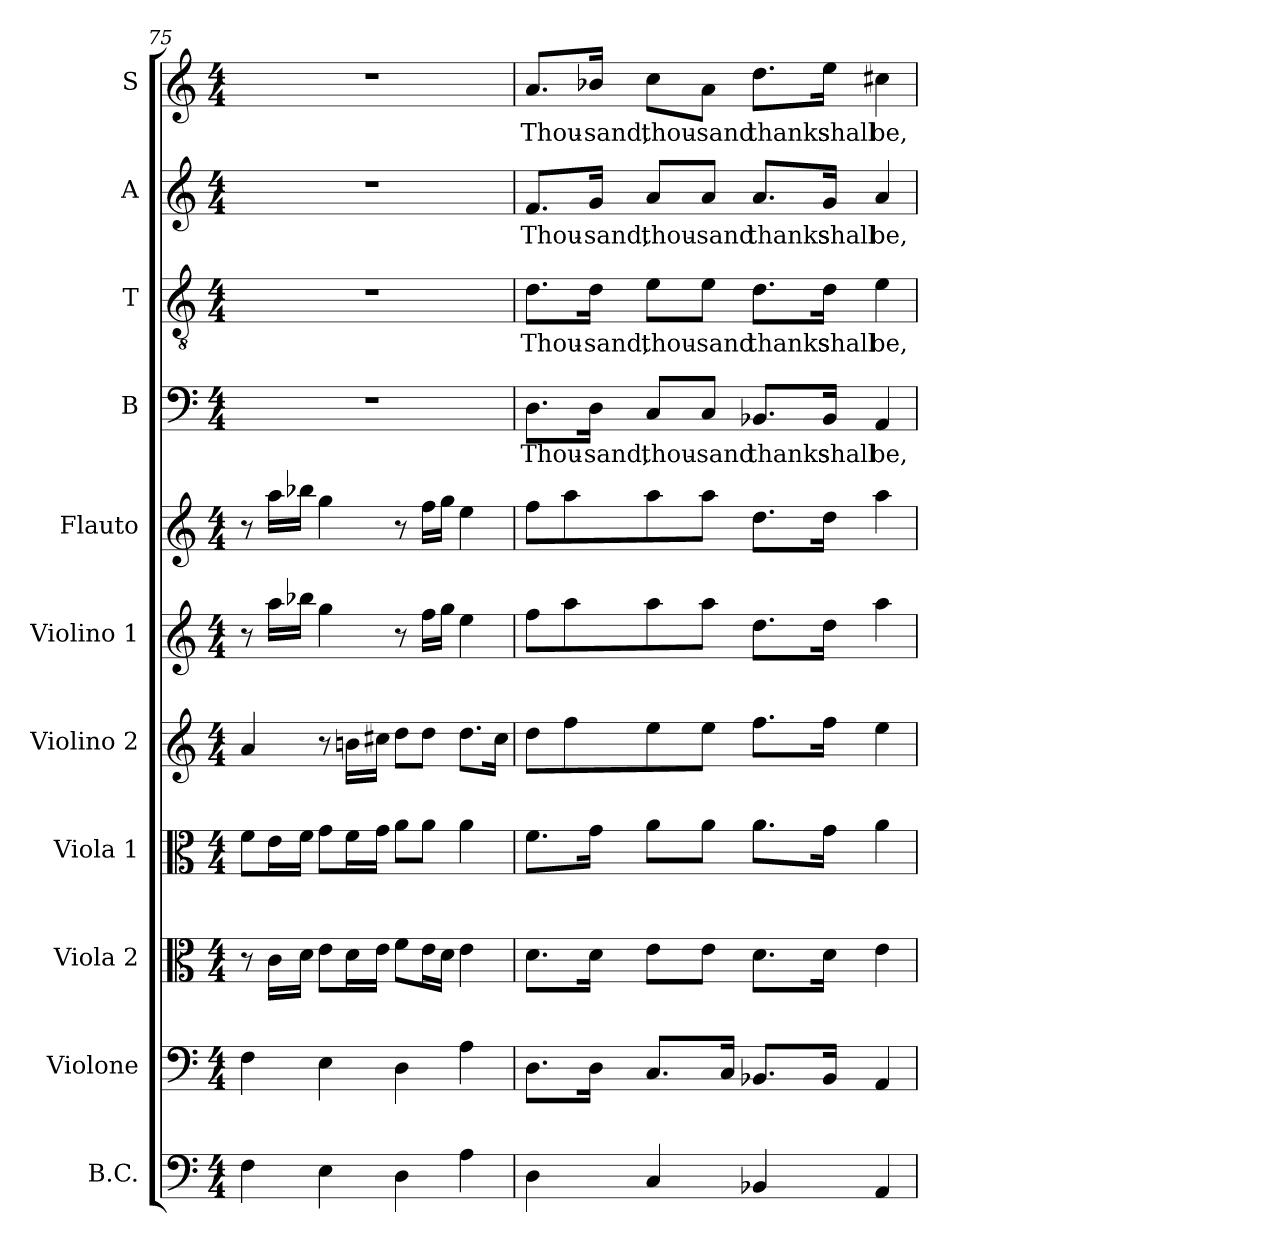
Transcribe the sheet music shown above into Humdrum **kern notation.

**kern	**kern	**kern	**kern	**kern	**kern	**kern	**kern	**text	**kern	**text	**kern	**text	**kern	**text
*part11	*part10	*part9	*part8	*part7	*part6	*part5	*part4	*part4	*part3	*part3	*part2	*part2	*part1	*part1
*staff11	*staff10	*staff9	*staff8	*staff7	*staff6	*staff5	*staff4	*staff4	*staff3	*staff3	*staff2	*staff2	*staff1	*staff1
*I"B.C.	*I"Violone	*I"Viola 2	*I"Viola 1	*I"Violino 2	*I"Violino 1	*I"Flauto	*I"B	*	*I"T	*	*I"A	*	*I"S	*
*I'B.C.	*I'Vne.	*I'Va2	*I'Va1	*I'Vn2	*I'Vn1	*I'Fl.	*I'B	*	*I'T	*	*I'A	*	*I'S	*
*clefF4	*clefF4	*clefC3	*clefC3	*clefG2	*clefG2	*clefG2	*clefF4	*	*clefGv2	*	*clefG2	*	*clefG2	*
*	*	*	*	*	*	*	*	*	*ITrd7c12	*	*	*	*	*
*k[]	*k[]	*k[]	*k[]	*k[]	*k[]	*k[]	*k[]	*	*k[]	*	*k[]	*	*k[]	*
*C:	*C:	*C:	*C:	*C:	*C:	*C:	*C:	*	*C:	*	*C:	*	*C:	*
*M4/4	*M4/4	*M4/4	*M4/4	*M4/4	*M4/4	*M4/4	*M4/4	*	*M4/4	*	*M4/4	*	*M4/4	*
=75	=75	=75	=75	=75	=75	=75	=75	=75	=75	=75	=75	=75	=75	=75
4Fi\	4Fi\	8r	8fi\L	4ai/	8r	8r	1r	.	1r	.	1r	.	1r	.
.	.	16ci\LL	16ei\L	.	16aai\LL	16aai\LL	.	.	.	.	.	.	.	.
.	.	16di\JJ	16fi\JJ	.	16bb-Xi\JJ	16bb-Xi\JJ	.	.	.	.	.	.	.	.
4Ei\	4Ei\	8ei\L	8gi\L	8r	4ggi\	4ggi\	.	.	.	.	.	.	.	.
.	.	16di\L	16fi\L	16bni\LL	.	.	.	.	.	.	.	.	.	.
.	.	16ei\JJ	16gi\JJ	16cc#Xi\JJ	.	.	.	.	.	.	.	.	.	.
4Di\	4Di\	8fi\L	8ai\L	8ddi\L	8r	8r	.	.	.	.	.	.	.	.
.	.	16ei\L	8ai\J	8ddi\J	16ffi\LL	16ffi\LL	.	.	.	.	.	.	.	.
.	.	16di\JJ	.	.	16ggi\JJ	16ggi\JJ	.	.	.	.	.	.	.	.
4Ai\	4Ai\	4ei\	4ai\	8.ddi\L	4eei\	4eei\	.	.	.	.	.	.	.	.
.	.	.	.	16cc#i\Jk	.	.	.	.	.	.	.	.	.	.
=76	=76	=76	=76	=76	=76	=76	=76	=76	=76	=76	=76	=76	=76	=76
!	!	!	!	!	!	!	!	!LO:LY:b:color=#000000	!	!	!	!	!	!
!	!	!	!	!	!	!	!	!	!	!LO:LY:b:color=#000000	!	!	!	!
!	!	!	!	!	!	!	!	!	!	!	!	!LO:LY:b:color=#000000	!	!
!	!	!	!	!	!	!	!	!	!	!	!	!	!	!LO:LY:b:color=#000000
4Di\	8.Di\L	8.di\L	8.fi\L	8ddi\L	8ffi\L	8ffi\L	8.Di\L	Thou-	8.Di\L	Thou-	8.fi/L	Thou-	8.ai/L	Thou-
.	.	.	.	8ffi\	8aai\	8aai\	.	.	.	.	.	.	.	.
!	!	!	!	!	!	!	!	!LO:LY:b:color=#000000	!	!	!	!	!	!
!	!	!	!	!	!	!	!	!	!	!LO:LY:b:color=#000000	!	!	!	!
!	!	!	!	!	!	!	!	!	!	!	!	!LO:LY:b:color=#000000	!	!
!	!	!	!	!	!	!	!	!	!	!	!	!	!	!LO:LY:b:color=#000000
.	16Di\Jk	16di\Jk	16gi\Jk	.	.	.	16Di\Jk	-sand,	16Di\Jk	-sand,	16gi/Jk	-sand,	16b-Xi/Jk	-sand,
!	!	!	!	!	!	!	!	!LO:LY:b:color=#000000	!	!	!	!	!	!
!	!	!	!	!	!	!	!	!	!	!LO:LY:b:color=#000000	!	!	!	!
!	!	!	!	!	!	!	!	!	!	!	!	!LO:LY:b:color=#000000	!	!
!	!	!	!	!	!	!	!	!	!	!	!	!	!	!LO:LY:b:color=#000000
4Ci/	8.Ci/L	8ei\L	8ai\L	8eei\	8aai\	8aai\	8Ci/L	thou-	8Ei\L	thou-	8ai/L	thou-	8cci\L	thou-
!	!	!	!	!	!	!	!	!LO:LY:b:color=#000000	!	!	!	!	!	!
!	!	!	!	!	!	!	!	!	!	!LO:LY:b:color=#000000	!	!	!	!
!	!	!	!	!	!	!	!	!	!	!	!	!LO:LY:b:color=#000000	!	!
!	!	!	!	!	!	!	!	!	!	!	!	!	!	!LO:LY:b:color=#000000
.	.	8ei\J	8ai\J	8eei\J	8aai\J	8aai\J	8Ci/J	-sand	8Ei\J	-sand	8ai/J	-sand	8ai\J	-sand
.	16Ci/Jk	.	.	.	.	.	.	.	.	.	.	.	.	.
!	!	!	!	!	!	!	!	!LO:LY:b:color=#000000	!	!	!	!	!	!
!	!	!	!	!	!	!	!	!	!	!LO:LY:b:color=#000000	!	!	!	!
!	!	!	!	!	!	!	!	!	!	!	!	!LO:LY:b:color=#000000	!	!
!	!	!	!	!	!	!	!	!	!	!	!	!	!	!LO:LY:b:color=#000000
4BB-Xi/	8.BB-Xi/L	8.di\L	8.ai\L	8.ffi\L	8.ddi\L	8.ddi\L	8.BB-Xi/L	thanks	8.Di\L	thanks	8.ai/L	thanks	8.ddi\L	thanks
!	!	!	!	!	!	!	!	!LO:LY:b:color=#000000	!	!	!	!	!	!
!	!	!	!	!	!	!	!	!	!	!LO:LY:b:color=#000000	!	!	!	!
!	!	!	!	!	!	!	!	!	!	!	!	!LO:LY:b:color=#000000	!	!
!	!	!	!	!	!	!	!	!	!	!	!	!	!	!LO:LY:b:color=#000000
.	16BB-i/Jk	16di\Jk	16gi\Jk	16ffi\Jk	16ddi\Jk	16ddi\Jk	16BB-i/Jk	shall	16Di\Jk	shall	16gi/Jk	shall	16eei\Jk	shall
!	!	!	!	!	!	!	!	!LO:LY:b:color=#000000	!	!	!	!	!	!
!	!	!	!	!	!	!	!	!	!	!LO:LY:b:color=#000000	!	!	!	!
!	!	!	!	!	!	!	!	!	!	!	!	!LO:LY:b:color=#000000	!	!
!	!	!	!	!	!	!	!	!	!	!	!	!	!	!LO:LY:b:color=#000000
4AAi/	4AAi/	4ei\	4ai\	4eei\	4aai\	4aai\	4AAi/	be,	4Ei\	be,	4ai/	be,	4cc#Xi\	be,
=	=	=	=	=	=	=	=	=	=	=	=	=	=	=
*-	*-	*-	*-	*-	*-	*-	*-	*-	*-	*-	*-	*-	*-	*-
